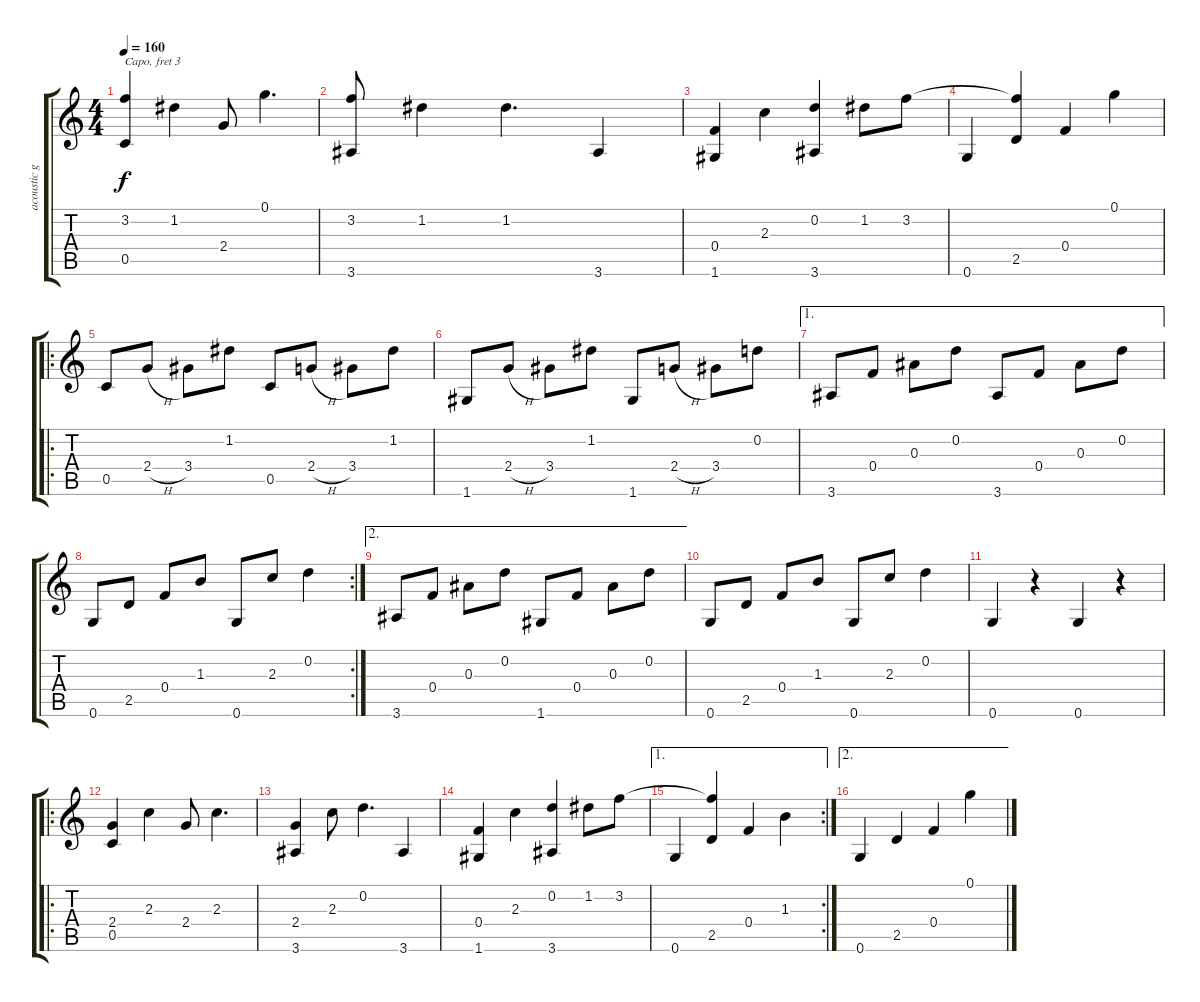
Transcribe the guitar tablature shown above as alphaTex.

\track ("acoustic guitar" "acoustic g") {instrument acousticguitarsteel}
\staff {score tabs}
\capo 3
\tuning (E4 B3 G3 D3 A2 E2) {hide}
\ts (4 4)
\tempo 160
\clef g2
\ks c
(3.2 0.5).4{dy f} 1.2.4 2.4.8 0.1.4{d} |
(3.2 3.6).8 1.2.4 1.2.4{d} 3.6.4 |
(0.4 1.6).4 2.3.4 (0.2 3.6).4 1.2.8 3.2.8 |
0.6.4 (3.2{t} 2.5).4 0.4.4 0.1.4 |
\ro
0.5.8 2.4{h}.8 3.4.8 1.2.8 0.5.8 2.4{h}.8 3.4.8 1.2.8 |
1.6.8 2.4{h}.8 3.4.8 1.2.8 1.6.8 2.4{h}.8 3.4.8 0.2.8 |
\ae 1
3.6.8 0.4.8 0.3.8 0.2.8 3.6.8 0.4.8 0.3.8 0.2.8 |
\rc 2
0.6.8 2.5.8 0.4.8 1.3.8 0.6.8 2.3.8 0.2.4 |
\ae 2
3.6.8 0.4.8 0.3.8 0.2.8 1.6.8 0.4.8 0.3.8 0.2.8 |
0.6.8 2.5.8 0.4.8 1.3.8 0.6.8 2.3.8 0.2.4 |
0.6.4 r.4 0.6.4 r.4 |
\ro
(2.4 0.5).4 2.3.4 2.4.8 2.3.4{d} |
(2.4 3.6).4 2.3.8 0.2.4{d} 3.6.4 |
(0.4 1.6).4 2.3.4 (0.2 3.6).4 1.2.8 3.2.8 |
\ae 1
\rc 2
0.6.4 (3.2{t} 2.5).4 0.4.4 1.3.4 |
\ae 2
0.6.4 2.5.4 0.4.4 0.1.4
